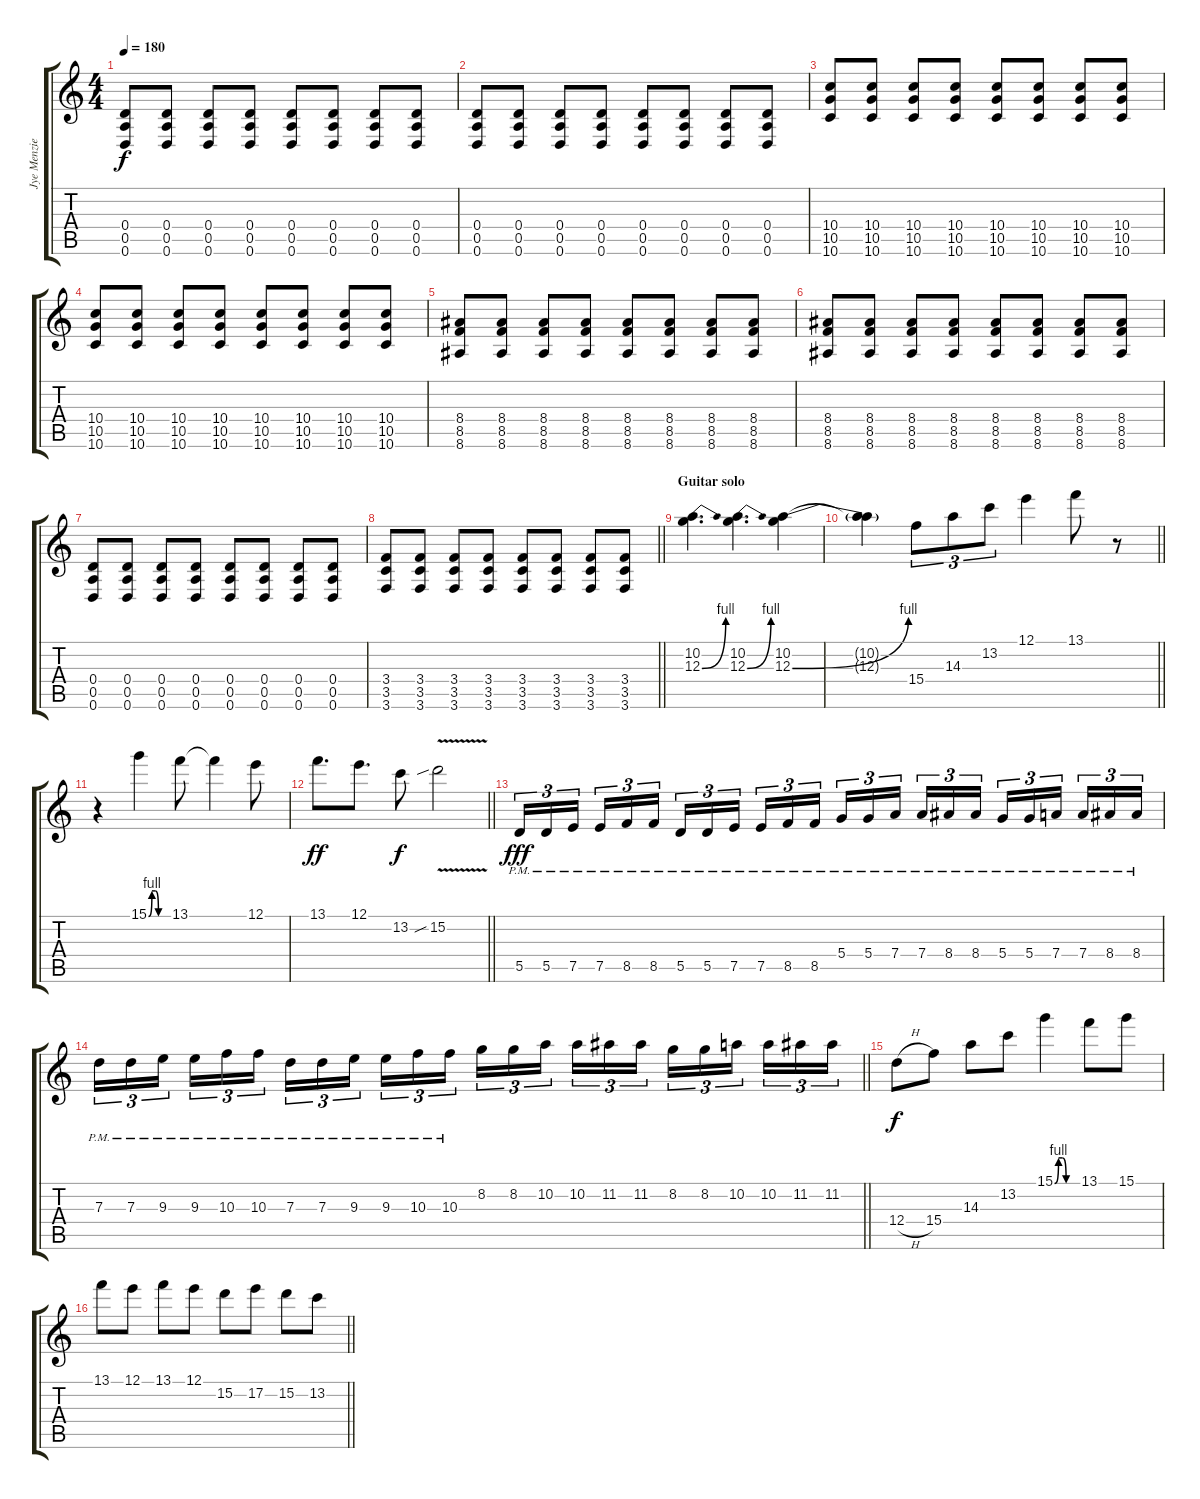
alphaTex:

\track ("Jye Menzies" "Jye Menzie") {instrument distortionguitar}
\staff {score tabs}
\tuning (E4 B3 G3 D3 A2 D2) {hide}
\ts (4 4)
\tempo 180
\clef g2
\ks c
(0.4 0.5 0.6).8{dy f} (0.4 0.5 0.6).8 (0.4 0.5 0.6).8 (0.4 0.5 0.6).8 (0.4 0.5 0.6).8 (0.4 0.5 0.6).8 (0.4 0.5 0.6).8 (0.4 0.5 0.6).8 |
(0.4 0.5 0.6).8 (0.4 0.5 0.6).8 (0.4 0.5 0.6).8 (0.4 0.5 0.6).8 (0.4 0.5 0.6).8 (0.4 0.5 0.6).8 (0.4 0.5 0.6).8 (0.4 0.5 0.6).8 |
(10.4 10.5 10.6).8 (10.4 10.5 10.6).8 (10.4 10.5 10.6).8 (10.4 10.5 10.6).8 (10.4 10.5 10.6).8 (10.4 10.5 10.6).8 (10.4 10.5 10.6).8 (10.4 10.5 10.6).8 |
(10.4 10.5 10.6).8 (10.4 10.5 10.6).8 (10.4 10.5 10.6).8 (10.4 10.5 10.6).8 (10.4 10.5 10.6).8 (10.4 10.5 10.6).8 (10.4 10.5 10.6).8 (10.4 10.5 10.6).8 |
(8.4 8.5 8.6).8 (8.4 8.5 8.6).8 (8.4 8.5 8.6).8 (8.4 8.5 8.6).8 (8.4 8.5 8.6).8 (8.4 8.5 8.6).8 (8.4 8.5 8.6).8 (8.4 8.5 8.6).8 |
(8.4 8.5 8.6).8 (8.4 8.5 8.6).8 (8.4 8.5 8.6).8 (8.4 8.5 8.6).8 (8.4 8.5 8.6).8 (8.4 8.5 8.6).8 (8.4 8.5 8.6).8 (8.4 8.5 8.6).8 |
(0.4 0.5 0.6).8 (0.4 0.5 0.6).8 (0.4 0.5 0.6).8 (0.4 0.5 0.6).8 (0.4 0.5 0.6).8 (0.4 0.5 0.6).8 (0.4 0.5 0.6).8 (0.4 0.5 0.6).8 |
\barLineRight lightlight
(3.4 3.5 3.6).8 (3.4 3.5 3.6).8 (3.4 3.5 3.6).8 (3.4 3.5 3.6).8 (3.4 3.5 3.6).8 (3.4 3.5 3.6).8 (3.4 3.5 3.6).8 (3.4 3.5 3.6).8 |
\section ("" "Guitar solo")
(10.2 12.3{be (bend 0 0 60 4)}).4{d} (10.2 12.3{be (bend 0 0 60 4)}).4{d} (10.2 12.3{be (bend 0 0 60 4)}).4 |
\barLineRight lightlight
(10.2{t} 12.3{t}).4 15.4.8{tu (3 2)} 14.3.8{tu (3 2)} 13.2.8{tu (3 2)} 12.1.4 13.1.8 r.8 |
r.4 15.1{be (custom 0 0 10 4 20 4 30 0 60 0)}.4 13.1.8 13.1{t}.4 12.1.8 |
\barLineRight lightlight
13.1.8{d dy ff} 12.1.8{d} 13.2.8{dy f} 15.2{v sib}.2 |
5.5{pm}.16{tu (3 2) dy fff} 5.5{pm}.16{tu (3 2)} 7.5{pm}.16{tu (3 2) beam splitsecondary} 7.5{pm}.16{tu (3 2)} 8.5{pm}.16{tu (3 2)} 8.5{pm}.16{tu (3 2)} 5.5{pm}.16{tu (3 2)} 5.5{pm}.16{tu (3 2)} 7.5{pm}.16{tu (3 2) beam splitsecondary} 7.5{pm}.16{tu (3 2)} 8.5{pm}.16{tu (3 2)} 8.5{pm}.16{tu (3 2)} 5.4{pm}.16{tu (3 2)} 5.4{pm}.16{tu (3 2)} 7.4{pm}.16{tu (3 2) beam splitsecondary} 7.4{pm}.16{tu (3 2)} 8.4{pm}.16{tu (3 2)} 8.4{pm}.16{tu (3 2)} 5.4{pm}.16{tu (3 2)} 5.4{pm}.16{tu (3 2)} 7.4{pm}.16{tu (3 2) beam splitsecondary} 7.4{pm}.16{tu (3 2)} 8.4{pm}.16{tu (3 2)} 8.4{pm}.16{tu (3 2)} |
\barLineRight lightlight
7.3{pm}.16{tu (3 2)} 7.3{pm}.16{tu (3 2)} 9.3{pm}.16{tu (3 2) beam splitsecondary} 9.3{pm}.16{tu (3 2)} 10.3{pm}.16{tu (3 2)} 10.3{pm}.16{tu (3 2)} 7.3{pm}.16{tu (3 2)} 7.3{pm}.16{tu (3 2)} 9.3{pm}.16{tu (3 2) beam splitsecondary} 9.3{pm}.16{tu (3 2)} 10.3{pm}.16{tu (3 2)} 10.3{pm}.16{tu (3 2)} 8.2.16{tu (3 2)} 8.2.16{tu (3 2)} 10.2.16{tu (3 2) beam splitsecondary} 10.2.16{tu (3 2)} 11.2.16{tu (3 2)} 11.2.16{tu (3 2)} 8.2.16{tu (3 2)} 8.2.16{tu (3 2)} 10.2.16{tu (3 2) beam splitsecondary} 10.2.16{tu (3 2)} 11.2.16{tu (3 2)} 11.2.16{tu (3 2)} |
12.4{h}.8{dy f} 15.4.8 14.3.8 13.2.8 15.1{be (custom 0 0 10 4 20 4 30 0 60 0)}.4 13.1.8 15.1.8 |
\barLineRight lightlight
13.1.8 12.1.8 13.1.8 12.1.8 15.2.8 17.2.8 15.2.8 13.2.8
